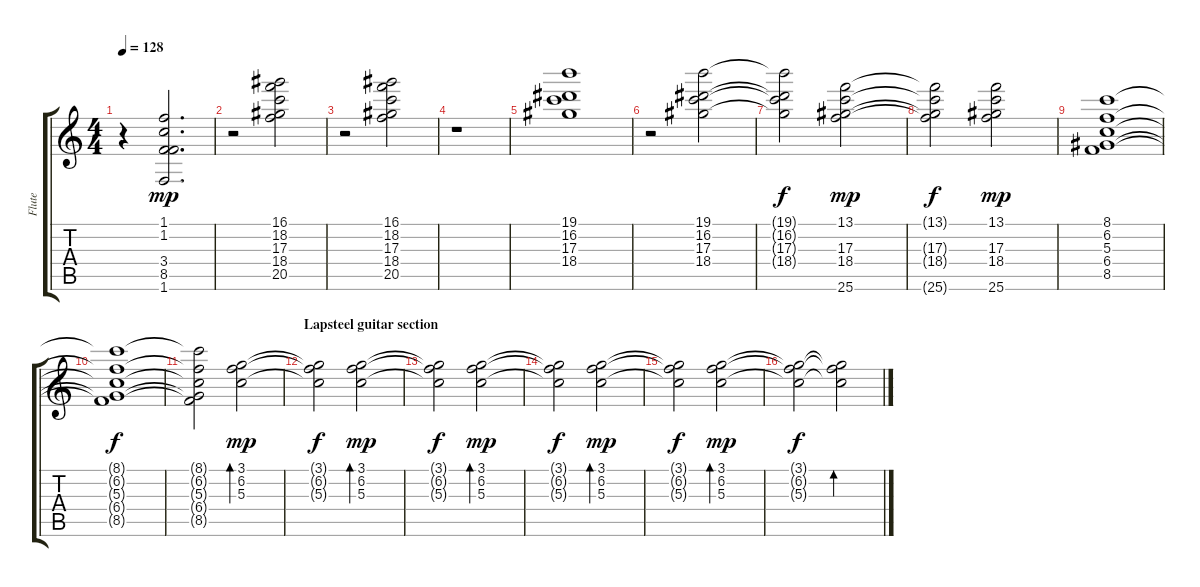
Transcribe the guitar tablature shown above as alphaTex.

\track ("Flute" "Flute") {instrument flute}
\staff {score tabs}
\tuning (E5 B4 G4 D4 A3 E3) {hide}
\ts (4 4)
\tempo 128
\clef g2
\ks c
r.4{dy f} (1.1 1.2 3.4 8.5 1.6).2{d dy mp} |
r.2 (16.1 18.2 17.3 18.4 20.5).2 |
r.2 (16.1 18.2 17.3 18.4 20.5).2 |
r.1 |
(19.1 16.2 17.3 18.4).1 |
r.2 (19.1 16.2 17.3 18.4).2 |
(19.1{t} 16.2{t} 17.3{t} 18.4{t}).2{dy f} (13.1 17.3 18.4 25.6).2{dy mp} |
(13.1{t} 17.3{t} 18.4{t} 25.6{t}).2{dy f volume 13} (13.1 17.3 18.4 25.6).2{dy mp} |
(8.1 6.2 5.3 6.4 8.5).1 |
(8.1{t} 6.2{t} 5.3{t} 6.4{t} 8.5{t}).1{dy f} |
(8.1{t} 6.2{t} 5.3{t} 6.4{t} 8.5{t}).2 (3.1 6.2 5.3).2{bd 240 dy mp} |
\section ("" "Lapsteel guitar section")
(3.1{t} 6.2{t} 5.3{t}).2{dy f} (3.1 6.2 5.3).2{bd 240 dy mp} |
(3.1{t} 6.2{t} 5.3{t}).2{dy f} (3.1 6.2 5.3).2{bd 240 dy mp} |
(3.1{t} 6.2{t} 5.3{t}).2{dy f} (3.1 6.2 5.3).2{bd 240 dy mp} |
(3.1{t} 6.2{t} 5.3{t}).2{dy f} (3.1 6.2 5.3).2{bd 240 dy mp} |
(3.1{t} 6.2{t} 5.3{t}).2{dy f} (3.1{t} 6.2{t} 5.3{t}).2{bd 240}
